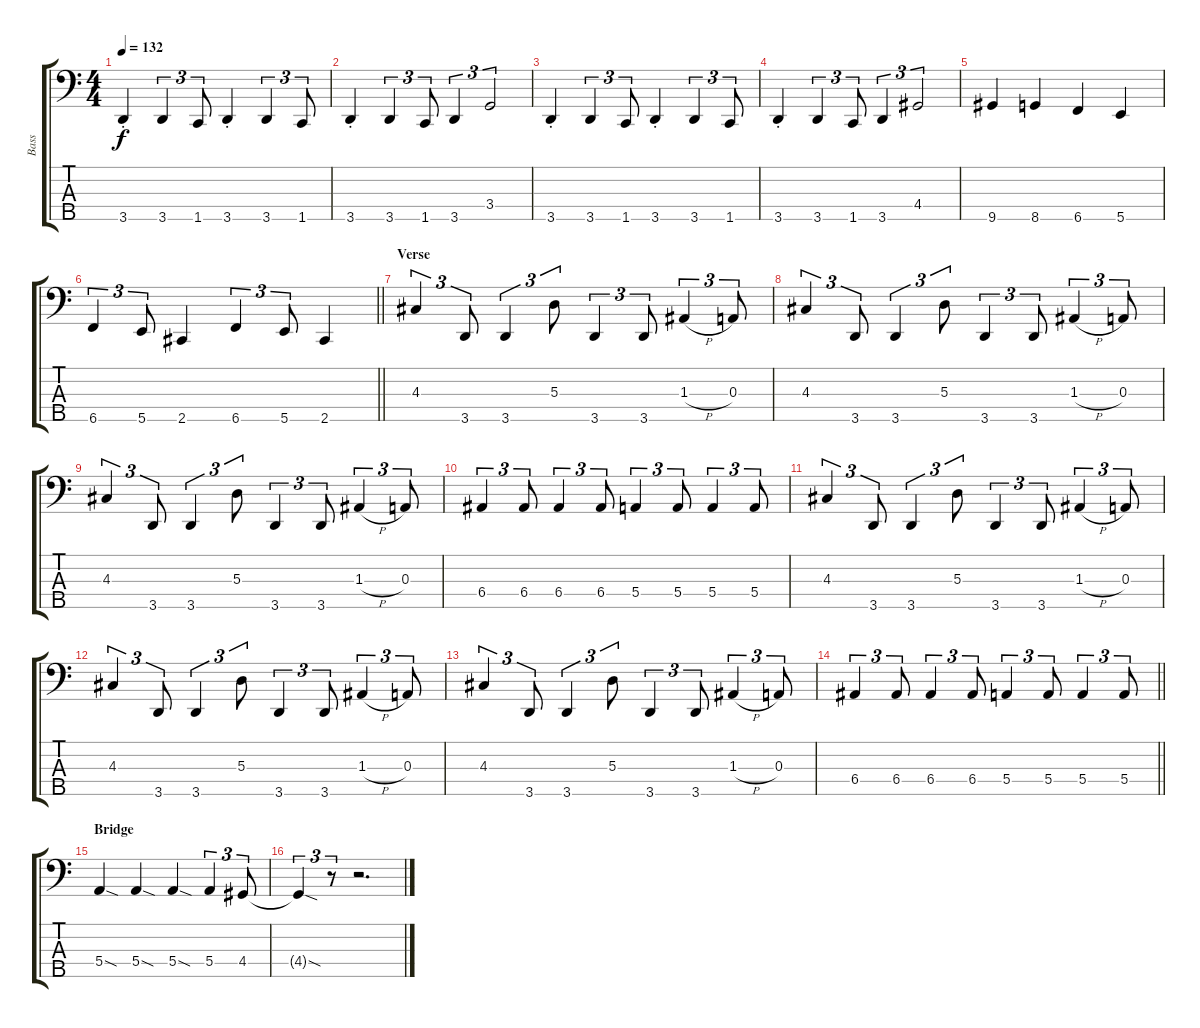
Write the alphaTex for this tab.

\track ("Bass" "Bass") {instrument electricbasspick}
\staff {score tabs}
\tuning (G2 D2 A1 E1 B0) {hide}
\ts (4 4)
\tempo 132
\clef f4
\ks c
3.5{st}.4{dy f} 3.5.4{tu (3 2)} 1.5.8{tu (3 2)} 3.5{st}.4 3.5.4{tu (3 2)} 1.5.8{tu (3 2)} |
3.5{st}.4 3.5.4{tu (3 2)} 1.5.8{tu (3 2)} 3.5.4{tu (3 2)} 3.4.2{tu (3 2)} |
3.5{st}.4 3.5.4{tu (3 2)} 1.5.8{tu (3 2)} 3.5{st}.4 3.5.4{tu (3 2)} 1.5.8{tu (3 2)} |
3.5{st}.4 3.5.4{tu (3 2)} 1.5.8{tu (3 2)} 3.5.4{tu (3 2)} 4.4.2{tu (3 2)} |
9.5.4 8.5.4 6.5.4 5.5.4 |
\barLineRight lightlight
6.5.4{tu (3 2)} 5.5.8{tu (3 2)} 2.5.4 6.5.4{tu (3 2)} 5.5.8{tu (3 2)} 2.5.4 |
\section ("" "Verse")
4.3.4{tu (3 2)} 3.5.8{tu (3 2)} 3.5.4{tu (3 2)} 5.3.8{tu (3 2)} 3.5.4{tu (3 2)} 3.5.8{tu (3 2)} 1.3{h}.4{tu (3 2)} 0.3.8{tu (3 2)} |
4.3.4{tu (3 2)} 3.5.8{tu (3 2)} 3.5.4{tu (3 2)} 5.3.8{tu (3 2)} 3.5.4{tu (3 2)} 3.5.8{tu (3 2)} 1.3{h}.4{tu (3 2)} 0.3.8{tu (3 2)} |
4.3.4{tu (3 2)} 3.5.8{tu (3 2)} 3.5.4{tu (3 2)} 5.3.8{tu (3 2)} 3.5.4{tu (3 2)} 3.5.8{tu (3 2)} 1.3{h}.4{tu (3 2)} 0.3.8{tu (3 2)} |
6.4.4{tu (3 2)} 6.4.8{tu (3 2)} 6.4.4{tu (3 2)} 6.4.8{tu (3 2)} 5.4.4{tu (3 2)} 5.4.8{tu (3 2)} 5.4.4{tu (3 2)} 5.4.8{tu (3 2)} |
4.3.4{tu (3 2)} 3.5.8{tu (3 2)} 3.5.4{tu (3 2)} 5.3.8{tu (3 2)} 3.5.4{tu (3 2)} 3.5.8{tu (3 2)} 1.3{h}.4{tu (3 2)} 0.3.8{tu (3 2)} |
4.3.4{tu (3 2)} 3.5.8{tu (3 2)} 3.5.4{tu (3 2)} 5.3.8{tu (3 2)} 3.5.4{tu (3 2)} 3.5.8{tu (3 2)} 1.3{h}.4{tu (3 2)} 0.3.8{tu (3 2)} |
4.3.4{tu (3 2)} 3.5.8{tu (3 2)} 3.5.4{tu (3 2)} 5.3.8{tu (3 2)} 3.5.4{tu (3 2)} 3.5.8{tu (3 2)} 1.3{h}.4{tu (3 2)} 0.3.8{tu (3 2)} |
\barLineRight lightlight
6.4.4{tu (3 2)} 6.4.8{tu (3 2)} 6.4.4{tu (3 2)} 6.4.8{tu (3 2)} 5.4.4{tu (3 2)} 5.4.8{tu (3 2)} 5.4.4{tu (3 2)} 5.4.8{tu (3 2)} |
\section ("" "Bridge")
5.4{sod}.4 5.4{sod}.4 5.4{sod}.4 5.4.4{tu (3 2)} 4.4.8{tu (3 2)} |
4.4{sod t}.4{tu (3 2)} r.8{tu (3 2)} r.2{d}
